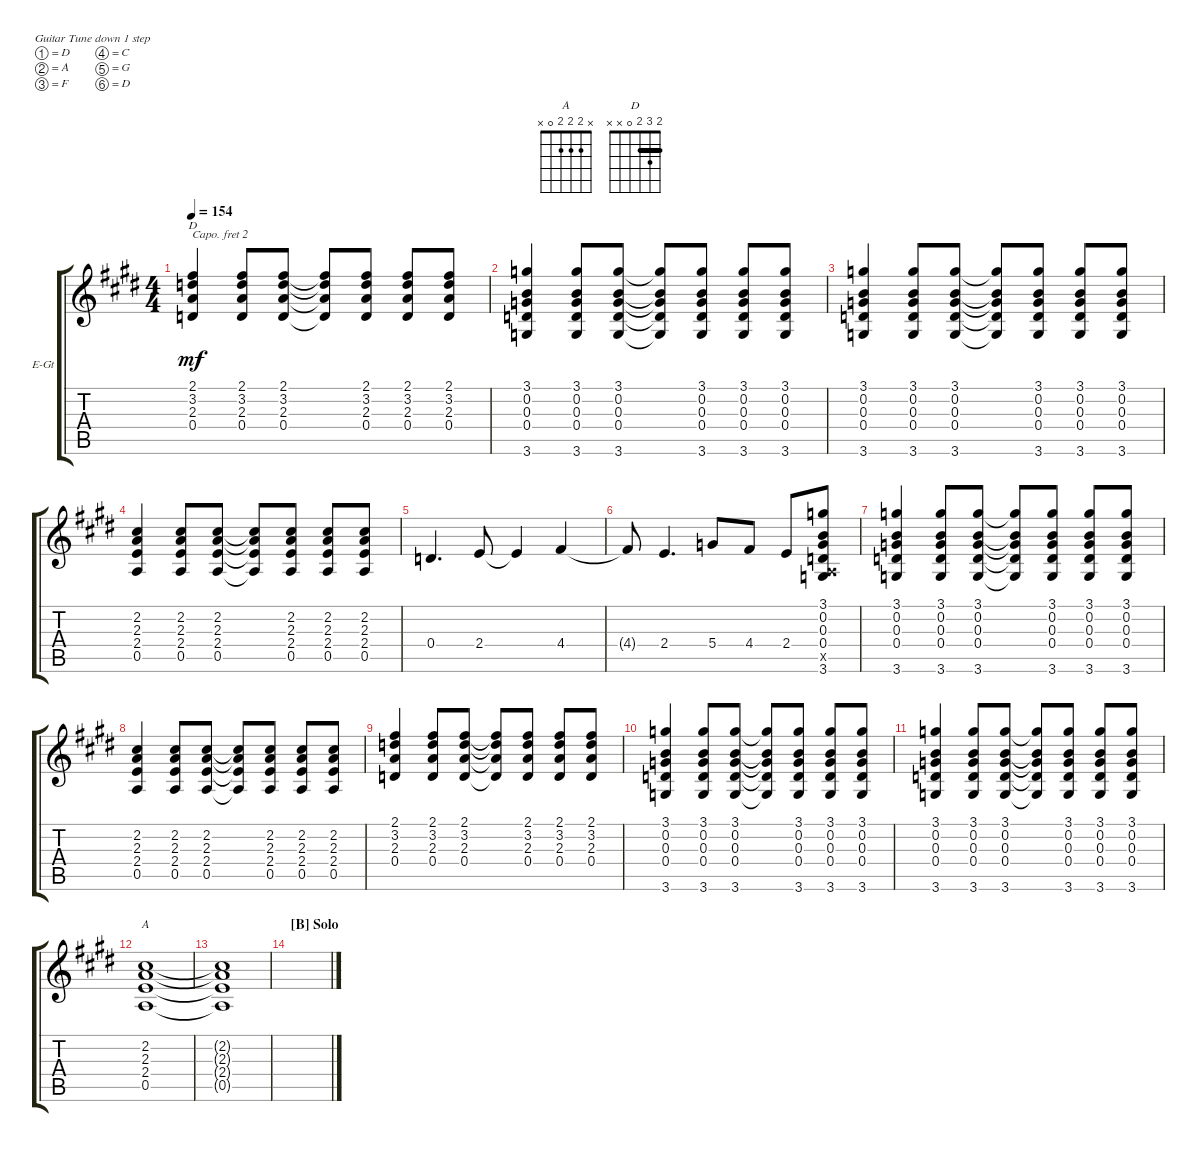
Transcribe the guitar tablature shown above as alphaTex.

\defaultSystemsLayout 4
\bracketExtendMode groupsimilarinstruments
\firstSystemTrackNameOrientation horizontal
\otherSystemsTrackNameOrientation horizontal
\track ("Acoustic Guitar" "E-Gt") {instrument electricguitarclean}
\staff {score tabs}
\capo 2
\tuning (D4 A3 F3 C3 G2 D2)
\chord ("A" x 2 2 2 0 x)
\chord ("D" 2 3 2 0 x x) {barre 2}
\ts (4 4)
\tempo 154
\clef g2
\scale
0.333333
\ks e
(0.4 2.3 3.2 2.1).4{ch "D" dy mf} (2.1 3.2 2.3 0.4).8 (2.1 3.2 2.3 0.4).8 (2.1{t} 0.4{t} 2.3{t} 3.2{t}).8 (2.1 3.2 2.3 0.4).8 (2.1 3.2 2.3 0.4).8 (2.1 3.2 2.3 0.4).8 |
\scale
0.333333 (3.6 0.4 0.3 0.2 3.1).4 (3.6 0.4 0.3 0.2 3.1).8 (3.6 0.4 0.3 0.2 3.1).8 (3.6{t} 0.4{t} 0.3{t} 0.2{t} 3.1{t}).8 (3.6 0.4 0.3 0.2 3.1).8 (3.6 0.4 0.3 0.2 3.1).8 (3.6 0.4 0.3 0.2 3.1).8 |
\scale
0.333333 (3.6 0.4 0.3 0.2 3.1).4 (3.6 0.4 0.3 0.2 3.1).8 (3.6 0.4 0.3 0.2 3.1).8 (3.6{t} 0.4{t} 0.3{t} 0.2{t} 3.1{t}).8 (3.6 0.4 0.3 0.2 3.1).8 (3.6 0.4 0.3 0.2 3.1).8 (3.6 0.4 0.3 0.2 3.1).8 |
\scale
0.333333 (0.5 2.4 2.3 2.2).4 (0.5 2.4 2.3 2.2).8 (0.5 2.4 2.2 2.3).8 (0.5{t} 2.2{t} 2.3{t} 2.4{t}).8 (0.5 2.4 2.3 2.2).8 (0.5 2.4 2.2 2.3).8 (0.5 2.4 2.3 2.2).8 |
\scale
0.333333 0.4.4{d} 2.4.8 2.4{t}.4 4.4.4 |
\scale
0.333333 4.4{t}.8 2.4.4{d} 5.4.8 4.4.8 2.4.8 (3.6 0.5{x} 0.4 0.3 0.2 3.1).8 |
\scale
0.333333 (3.6 0.4 0.3 0.2 3.1).4 (3.6 0.4 0.3 0.2 3.1).8 (3.6 0.4 0.3 0.2 3.1).8 (3.6{t} 0.4{t} 0.3{t} 0.2{t} 3.1{t}).8 (3.6 0.4 0.3 0.2 3.1).8 (3.6 0.4 0.3 0.2 3.1).8 (3.6 0.4 0.3 0.2 3.1).8 |
\scale
0.333333 (0.5 2.4 2.3 2.2).4 (0.5 2.4 2.3 2.2).8 (0.5 2.4 2.2 2.3).8 (0.5{t} 2.2{t} 2.3{t} 2.4{t}).8 (0.5 2.4 2.3 2.2).8 (0.5 2.4 2.2 2.3).8 (0.5 2.4 2.3 2.2).8 |
\scale
0.333333 (0.4 2.3 3.2 2.1).4 (2.1 3.2 2.3 0.4).8 (2.1 3.2 2.3 0.4).8 (2.1{t} 0.4{t} 2.3{t} 3.2{t}).8 (2.1 3.2 2.3 0.4).8 (2.1 3.2 2.3 0.4).8 (2.1 3.2 2.3 0.4).8 |
\scale
0.333333 (3.6 0.4 0.3 0.2 3.1).4 (3.6 0.4 0.3 0.2 3.1).8 (3.6 0.4 0.3 0.2 3.1).8 (3.6{t} 0.4{t} 0.3{t} 0.2{t} 3.1{t}).8 (3.6 0.4 0.3 0.2 3.1).8 (3.6 0.4 0.3 0.2 3.1).8 (3.6 0.4 0.3 0.2 3.1).8 |
\scale
0.333333 (3.6 0.4 0.3 0.2 3.1).4 (3.6 0.4 0.3 0.2 3.1).8 (3.6 0.4 0.3 0.2 3.1).8 (3.6{t} 0.4{t} 0.3{t} 0.2{t} 3.1{t}).8 (3.6 0.4 0.3 0.2 3.1).8 (3.6 0.4 0.3 0.2 3.1).8 (3.6 0.4 0.3 0.2 3.1).8 |
\scale
0.333333 (0.5 2.4 2.3 2.2).1{ch "A"} |
\scale
0.333333 (0.5{t} 2.4{t} 2.3{t} 2.2{t}).1 |
\section ("B" "Solo")
\scale
0.333333 |
\scale
0.333333 |
\scale
0.333333
